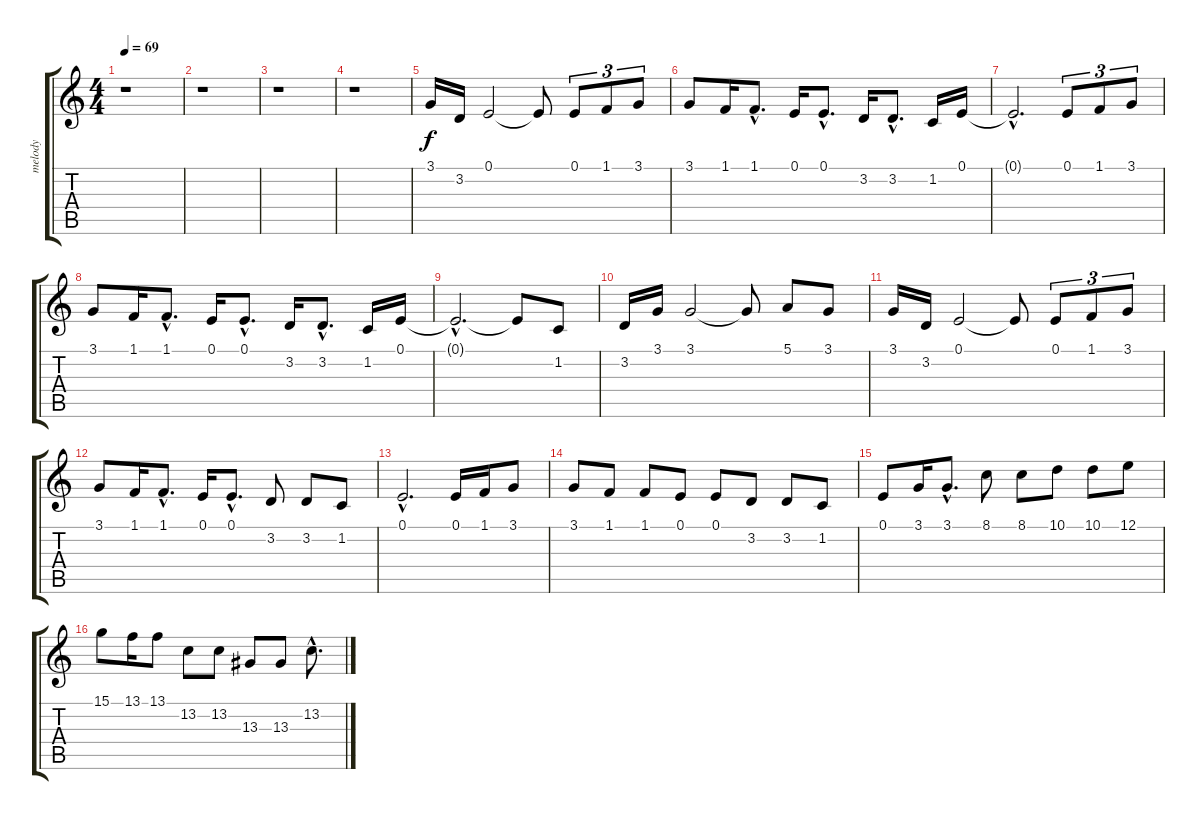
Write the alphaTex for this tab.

\track ("melody" "melody") {instrument vibraphone}
\staff {score tabs}
\tuning (E4 B3 G3 D3 A2 E2) {hide}
\ts (4 4)
\tempo 69
\clef g2
\ks c
r.1{dy f instrument vibraphone} |
r.1 |
r.1 |
r.1 |
3.1.16 3.2.16 0.1.2 0.1{t}.8 0.1.8{tu (3 2)} 1.1.8{tu (3 2)} 3.1.8{tu (3 2)} |
3.1.8 1.1.16 1.1{hac}.8{d} 0.1.16 0.1{hac}.8{d} 3.2.16 3.2{hac}.8{d} 1.2.16 0.1.16 |
0.1{hac t}.2{d} 0.1.8{tu (3 2)} 1.1.8{tu (3 2)} 3.1.8{tu (3 2)} |
3.1.8 1.1.16 1.1{hac}.8{d} 0.1.16 0.1{hac}.8{d} 3.2.16 3.2{hac}.8{d} 1.2.16 0.1.16 |
0.1{hac t}.2{d} 0.1{t}.8 1.2.8 |
3.2.16 3.1.16 3.1.2 3.1{t}.8 5.1.8 3.1.8 |
3.1.16 3.2.16 0.1.2 0.1{t}.8 0.1.8{tu (3 2)} 1.1.8{tu (3 2)} 3.1.8{tu (3 2)} |
3.1.8 1.1.16 1.1{hac}.8{d} 0.1.16 0.1{hac}.8{d} 3.2.8 3.2.8 1.2.8 |
0.1{hac}.2{d} 0.1.16 1.1.16 3.1.8 |
3.1.8 1.1.8 1.1.8 0.1.8 0.1.8 3.2.8 3.2.8 1.2.8 |
0.1.8 3.1.16 3.1{hac}.8{d} 8.1.8 8.1.8 10.1.8 10.1.8 12.1.8 |
15.1.8 13.1.16 13.1.8 13.2.8 13.2.8 13.3.8 13.3.8 13.2{hac}.8{d}
